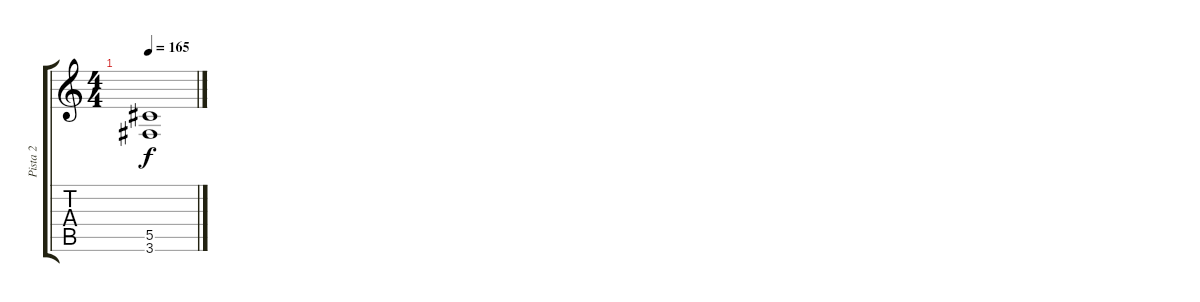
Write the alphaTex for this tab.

\track ("Pista 2" "Pista 2") {instrument distortionguitar}
\staff {score tabs}
\tuning (Eb4 Bb3 Gb3 Db3 Ab2 Eb2) {hide}
\ts (4 4)
\tempo 165
\clef g2
\ks c
(5.5{t} 3.6{t}).1{dy f}
